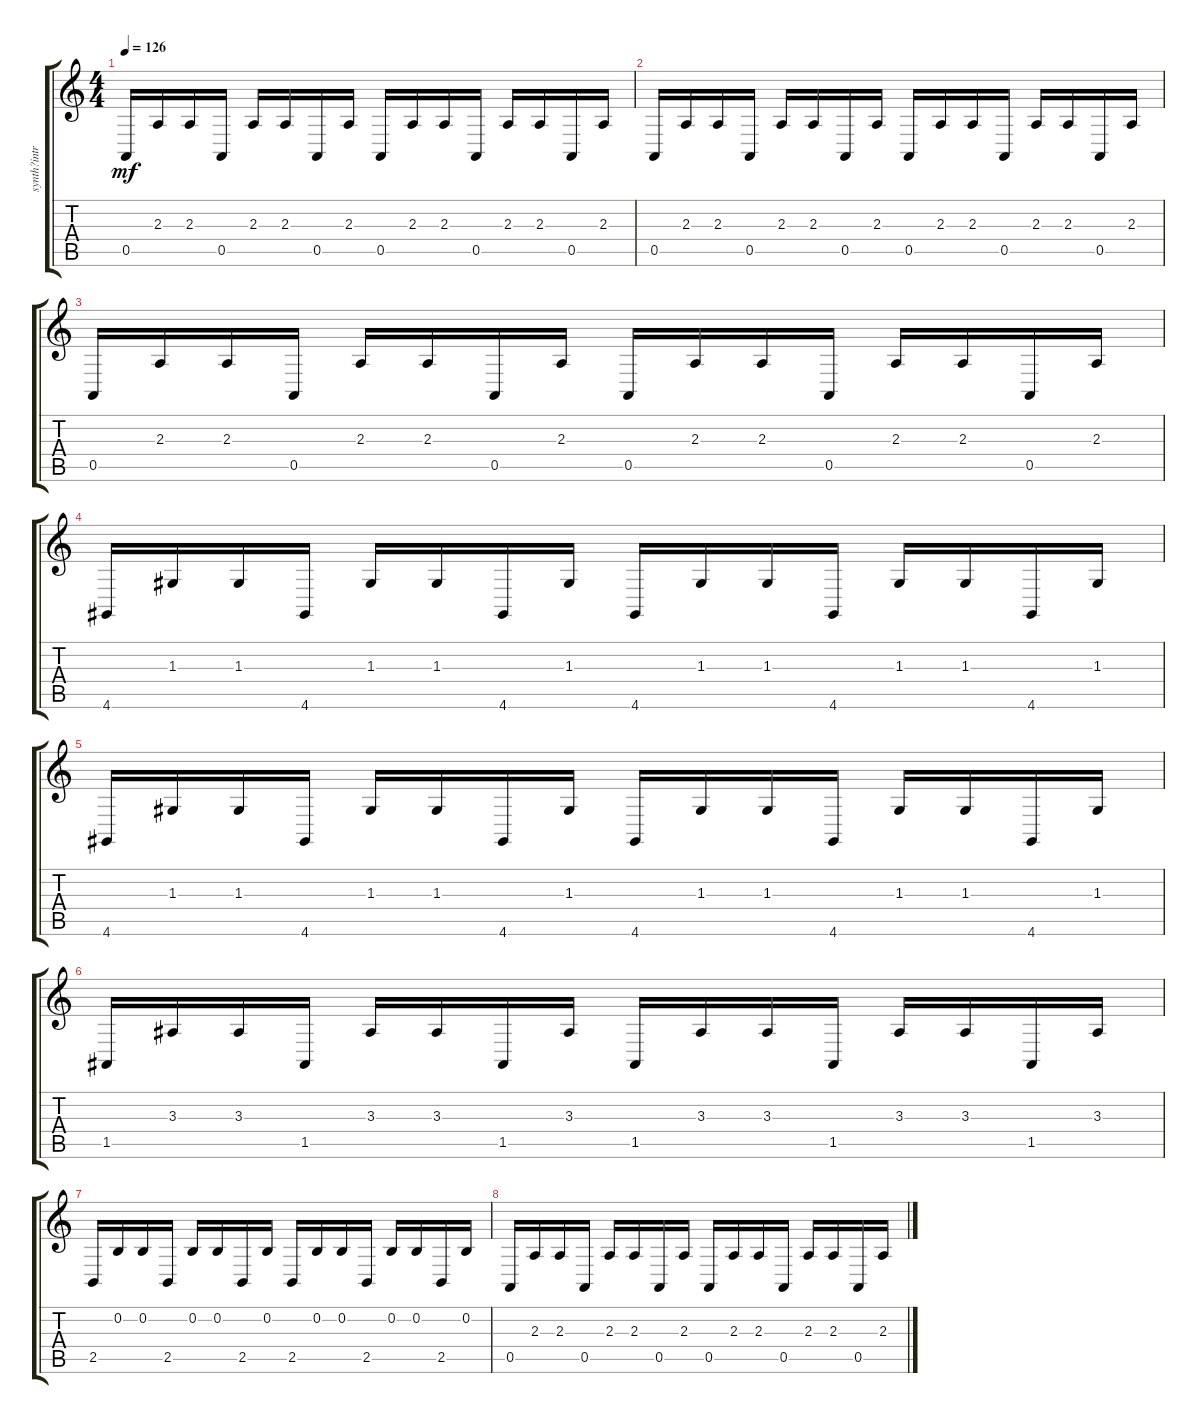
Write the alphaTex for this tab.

\track ("synth?intro" "synth?intr") {instrument lead8bassandlead}
\staff {score tabs}
\tuning (E4 B3 G3 D3 A2 E2) {hide}
\ts (4 4)
\tempo 126
\clef g2
\ks c
0.5.16{dy mf} 2.3.16 2.3.16 0.5.16 2.3.16 2.3.16 0.5.16 2.3.16 0.5.16 2.3.16 2.3.16 0.5.16 2.3.16 2.3.16 0.5.16 2.3.16 |
0.5.16 2.3.16 2.3.16 0.5.16 2.3.16 2.3.16 0.5.16 2.3.16 0.5.16 2.3.16 2.3.16 0.5.16 2.3.16 2.3.16 0.5.16 2.3.16 |
0.5.16 2.3.16 2.3.16 0.5.16 2.3.16 2.3.16 0.5.16 2.3.16 0.5.16 2.3.16 2.3.16 0.5.16 2.3.16 2.3.16 0.5.16 2.3.16 |
4.6.16 1.3.16 1.3.16 4.6.16 1.3.16 1.3.16 4.6.16 1.3.16 4.6.16 1.3.16 1.3.16 4.6.16 1.3.16 1.3.16 4.6.16 1.3.16 |
4.6.16 1.3.16 1.3.16 4.6.16 1.3.16 1.3.16 4.6.16 1.3.16 4.6.16 1.3.16 1.3.16 4.6.16 1.3.16 1.3.16 4.6.16 1.3.16 |
1.5.16 3.3.16 3.3.16 1.5.16 3.3.16 3.3.16 1.5.16 3.3.16 1.5.16 3.3.16 3.3.16 1.5.16 3.3.16 3.3.16 1.5.16 3.3.16 |
2.5.16 0.2.16 0.2.16 2.5.16 0.2.16 0.2.16 2.5.16 0.2.16 2.5.16 0.2.16 0.2.16 2.5.16 0.2.16 0.2.16 2.5.16 0.2.16 |
0.5.16 2.3.16 2.3.16 0.5.16 2.3.16 2.3.16 0.5.16 2.3.16 0.5.16 2.3.16 2.3.16 0.5.16 2.3.16 2.3.16 0.5.16 2.3.16
